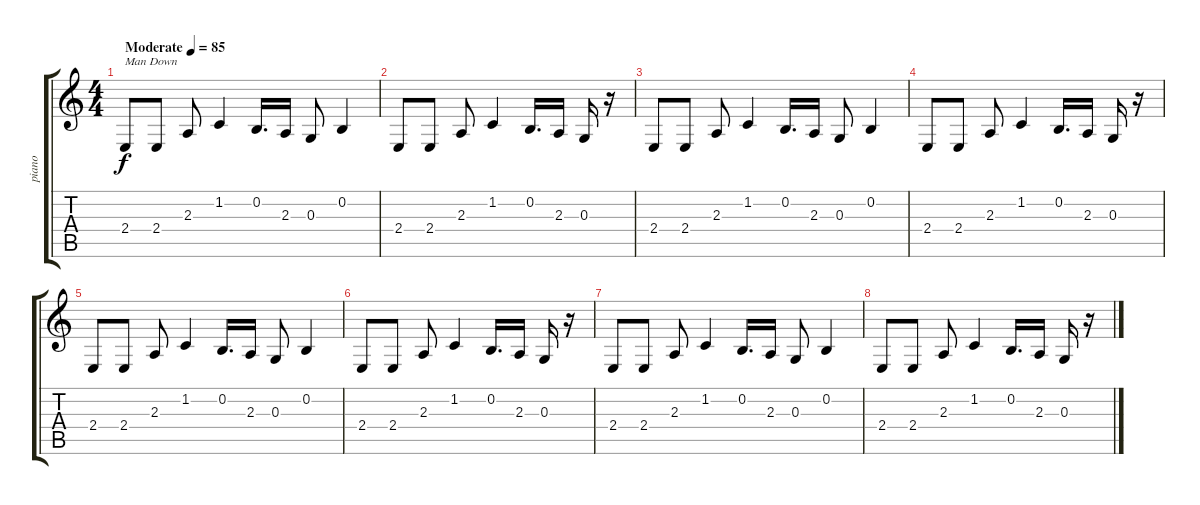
\track ("piano" "piano") {instrument acousticgrandpiano}
\staff {score tabs}
\tuning (E4 B3 G3 D3 A2 E2) {hide}
\ts (4 4)
\tempo (85 "Moderate")
\clef g2
\ks c
2.4.8{txt "Man Down" dy f instrument acousticgrandpiano} 2.4.8 2.3.8 1.2.4 0.2.16{d} 2.3.16 0.3.8 0.2.4 |
2.4.8 2.4.8 2.3.8 1.2.4 0.2.16{d} 2.3.16 0.3.16 r.16 |
2.4.8 2.4.8 2.3.8 1.2.4 0.2.16{d} 2.3.16 0.3.8 0.2.4 |
2.4.8 2.4.8 2.3.8 1.2.4 0.2.16{d} 2.3.16 0.3.16 r.16 |
2.4.8 2.4.8 2.3.8 1.2.4 0.2.16{d} 2.3.16 0.3.8 0.2.4 |
2.4.8 2.4.8 2.3.8 1.2.4 0.2.16{d} 2.3.16 0.3.16 r.16 |
2.4.8 2.4.8 2.3.8 1.2.4 0.2.16{d} 2.3.16 0.3.8 0.2.4 |
2.4.8 2.4.8 2.3.8 1.2.4 0.2.16{d} 2.3.16 0.3.16 r.16
